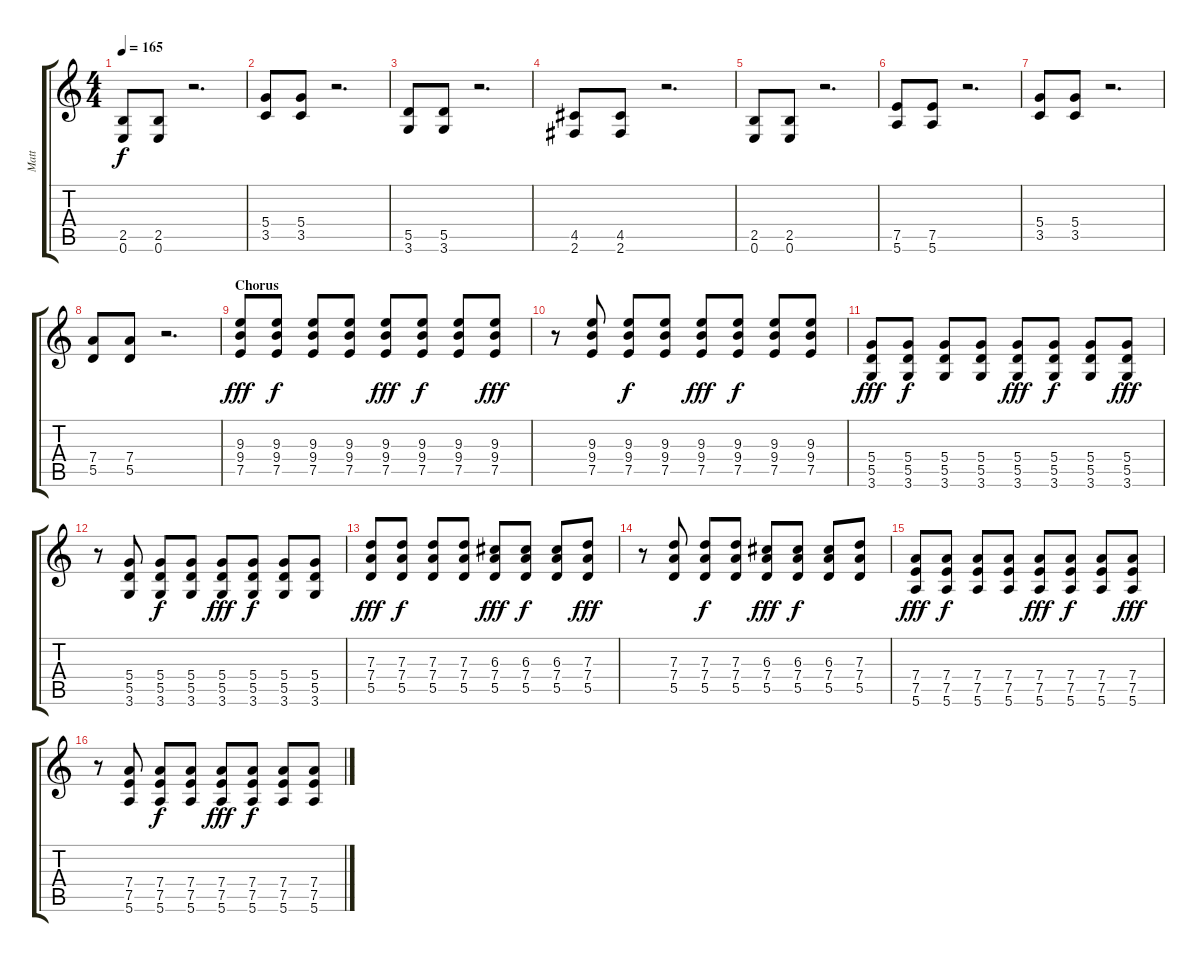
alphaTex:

\track ("Matt" "Matt") {instrument acousticguitarsteel}
\staff {score tabs}
\tuning (E4 B3 G3 D3 A2 E2) {hide}
\ts (4 4)
\tempo 165
\clef g2
\ks c
(2.5 0.6).8{dy f instrument distortionguitar} (2.5 0.6).8 r.2{d} |
(5.4 3.5).8 (5.4 3.5).8 r.2{d} |
(5.5 3.6).8 (5.5 3.6).8 r.2{d} |
(4.5 2.6).8 (4.5 2.6).8 r.2{d} |
(2.5 0.6).8 (2.5 0.6).8 r.2{d} |
(7.5 5.6).8 (7.5 5.6).8 r.2{d} |
(5.4 3.5).8 (5.4 3.5).8 r.2{d} |
(7.4 5.5).8 (7.4 5.5).8 r.2{d} |
\section ("" "Chorus")
(9.3 9.4 7.5).8{dy fff instrument distortionguitar} (9.3 9.4 7.5).8{dy f} (9.3 9.4 7.5).8 (9.3 9.4 7.5).8 (9.3 9.4 7.5).8{dy fff} (9.3 9.4 7.5).8{dy f} (9.3 9.4 7.5).8 (9.3 9.4 7.5).8{dy fff} |
r.8 (9.3 9.4 7.5).8 (9.3 9.4 7.5).8{dy f} (9.3 9.4 7.5).8 (9.3 9.4 7.5).8{dy fff} (9.3 9.4 7.5).8{dy f} (9.3 9.4 7.5).8 (9.3 9.4 7.5).8 |
(5.4 5.5 3.6).8{dy fff} (5.4 5.5 3.6).8{dy f} (5.4 5.5 3.6).8 (5.4 5.5 3.6).8 (5.4 5.5 3.6).8{dy fff} (5.4 5.5 3.6).8{dy f} (5.4 5.5 3.6).8 (5.4 5.5 3.6).8{dy fff} |
r.8 (5.4 5.5 3.6).8 (5.4 5.5 3.6).8{dy f} (5.4 5.5 3.6).8 (5.4 5.5 3.6).8{dy fff} (5.4 5.5 3.6).8{dy f} (5.4 5.5 3.6).8 (5.4 5.5 3.6).8 |
(7.3 7.4 5.5).8{dy fff} (7.3 7.4 5.5).8{dy f} (7.3 7.4 5.5).8 (7.3 7.4 5.5).8 (6.3 7.4 5.5).8{dy fff} (6.3 7.4 5.5).8{dy f} (6.3 7.4 5.5).8 (7.3 7.4 5.5).8{dy fff} |
r.8 (7.3 7.4 5.5).8 (7.3 7.4 5.5).8{dy f} (7.3 7.4 5.5).8 (6.3 7.4 5.5).8{dy fff} (6.3 7.4 5.5).8{dy f} (6.3 7.4 5.5).8 (7.3 7.4 5.5).8 |
(7.4 7.5 5.6).8{dy fff} (7.4 7.5 5.6).8{dy f} (7.4 7.5 5.6).8 (7.4 7.5 5.6).8 (7.4 7.5 5.6).8{dy fff} (7.4 7.5 5.6).8{dy f} (7.4 7.5 5.6).8 (7.4 7.5 5.6).8{dy fff} |
r.8 (7.4 7.5 5.6).8 (7.4 7.5 5.6).8{dy f} (7.4 7.5 5.6).8 (7.4 7.5 5.6).8{dy fff} (7.4 7.5 5.6).8{dy f} (7.4 7.5 5.6).8 (7.4 7.5 5.6).8
